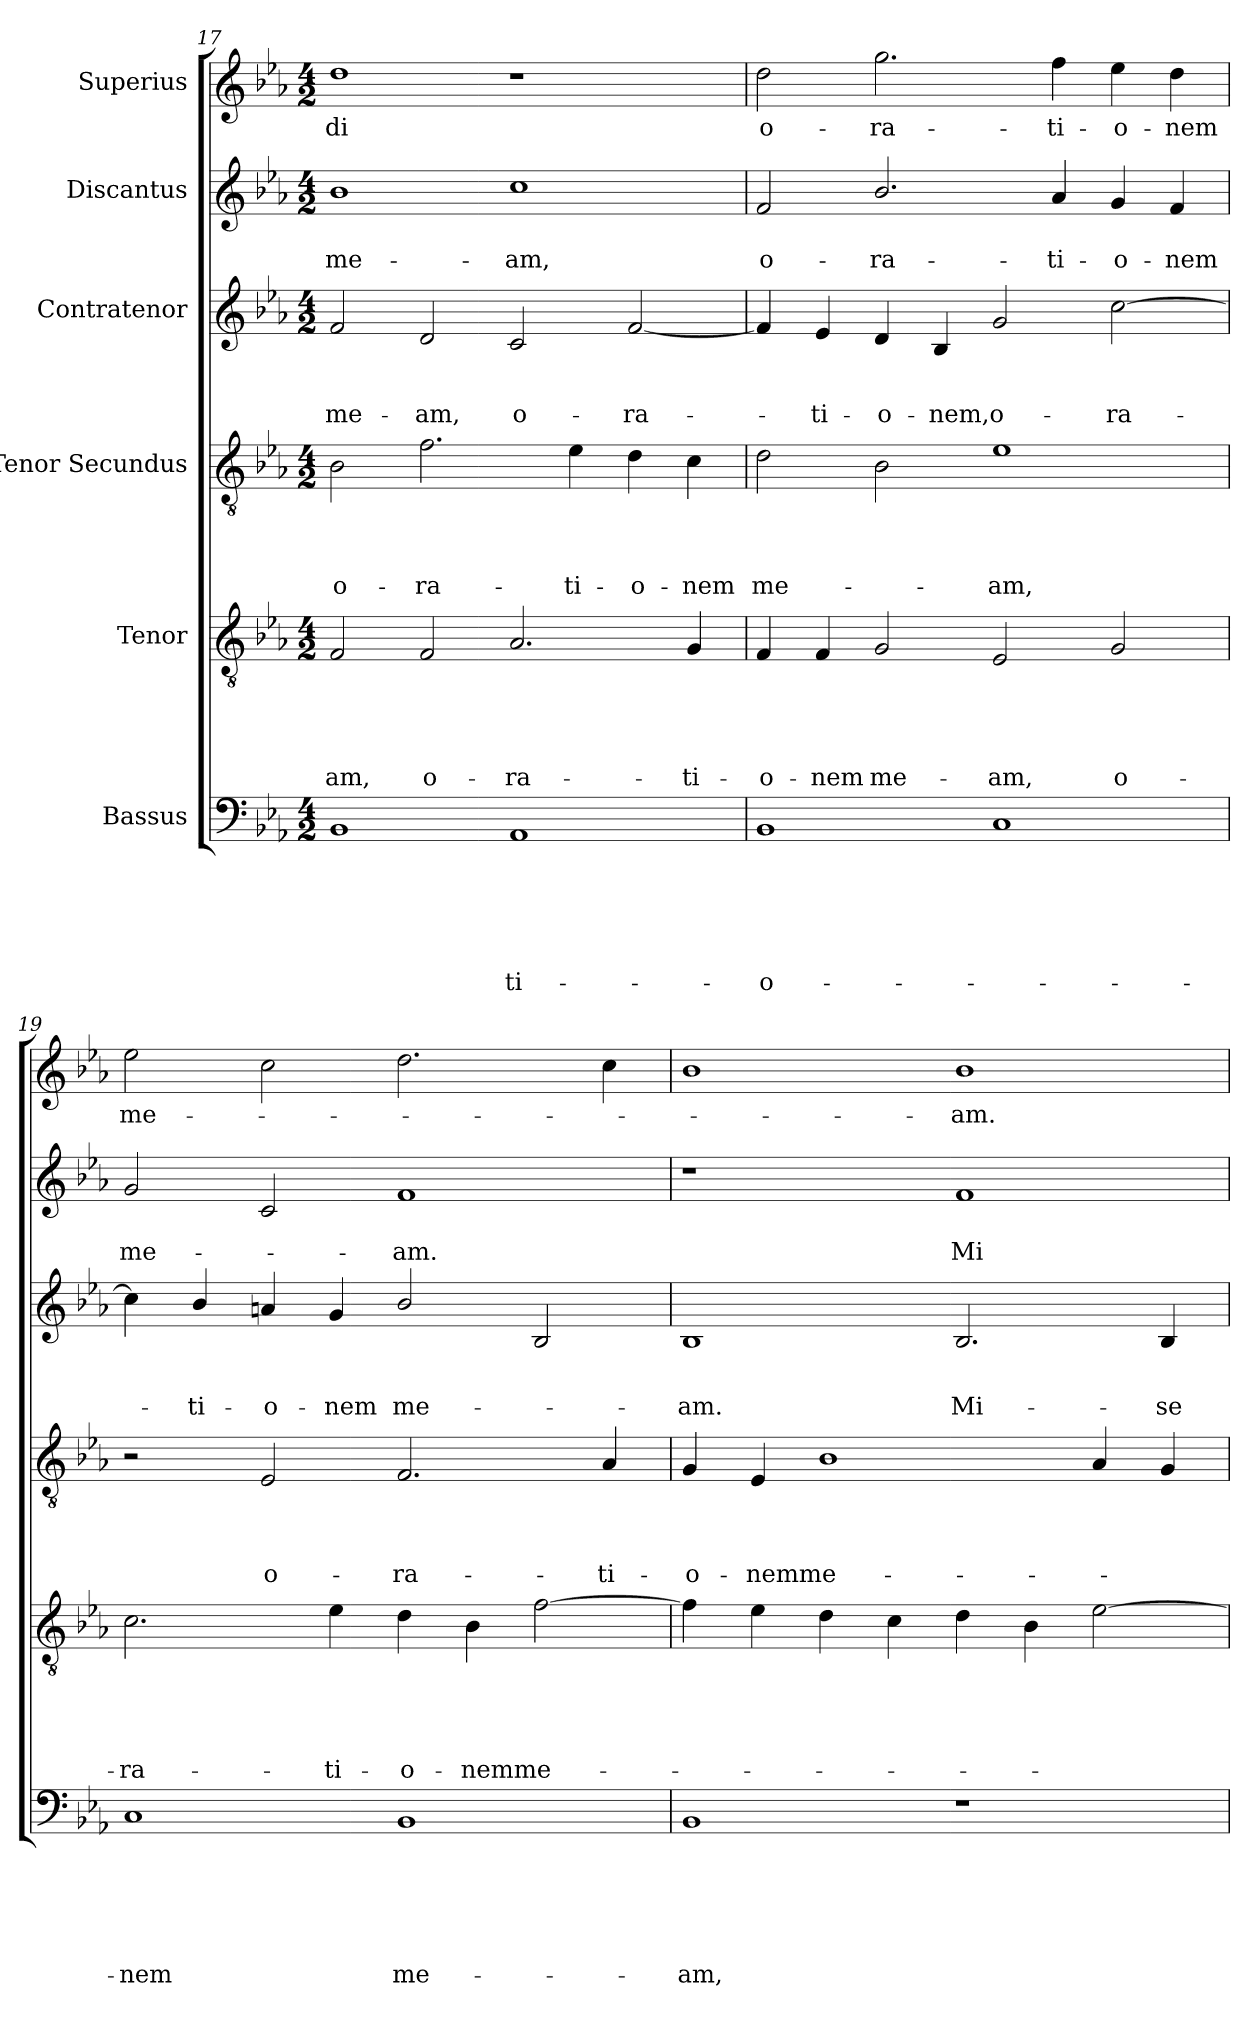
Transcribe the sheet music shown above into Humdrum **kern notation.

**kern	**text	**text	**text	**text	**text	**text	**kern	**text	**text	**text	**text	**text	**kern	**text	**text	**text	**text	**kern	**text	**text	**text	**kern	**text	**text	**kern	**text
*part6	*part6	*part6	*part6	*part6	*part6	*part6	*part5	*part5	*part5	*part5	*part5	*part5	*part4	*part4	*part4	*part4	*part4	*part3	*part3	*part3	*part3	*part2	*part2	*part2	*part1	*part1
*staff6	*staff6	*staff6	*staff6	*staff6	*staff6	*staff6	*staff5	*staff5	*staff5	*staff5	*staff5	*staff5	*staff4	*staff4	*staff4	*staff4	*staff4	*staff3	*staff3	*staff3	*staff3	*staff2	*staff2	*staff2	*staff1	*staff1
*I"Bassus	*	*	*	*	*	*	*I"Tenor	*	*	*	*	*	*I"Tenor Secundus	*	*	*	*	*I"Contratenor	*	*	*	*I"Discantus	*	*	*I"Superius	*
!!LO:PB:g=z
*clefF4	*	*	*	*	*	*	*clefGv2	*	*	*	*	*	*clefGv2	*	*	*	*	*clefG2	*	*	*	*clefG2	*	*	*clefG2	*
*k[b-e-a-]	*	*	*	*	*	*	*k[b-e-a-]	*	*	*	*	*	*k[b-e-a-]	*	*	*	*	*k[b-e-a-]	*	*	*	*k[b-e-a-]	*	*	*k[b-e-a-]	*
*E-:	*	*	*	*	*	*	*E-:	*	*	*	*	*	*E-:	*	*	*	*	*E-:	*	*	*	*E-:	*	*	*E-:	*
*M4/2	*	*	*	*	*	*	*M4/2	*	*	*	*	*	*M4/2	*	*	*	*	*M4/2	*	*	*	*M4/2	*	*	*M4/2	*
=17	=17	=17	=17	=17	=17	=17	=17	=17	=17	=17	=17	=17	=17	=17	=17	=17	=17	=17	=17	=17	=17	=17	=17	=17	=17	=17
!	!	!	!	!	!	!	!	!	!	!	!	!LO:LY:b	!	!	!	!	!LO:LY:b	!	!	!	!LO:LY:b	!	!	!LO:LY:b	!	!LO:LY:b:rj
1BB-	.	.	.	.	.	.	2F/	.	.	.	.	-am,	2B-\	.	.	.	o-	2f/	.	.	me-	1b-	.	me-	1dd	-di
!	!	!	!	!	!	!	!	!	!	!	!	!LO:LY:b	!	!	!	!	!LO:LY:b	!	!	!	!LO:LY:b	!	!	!	!	!
.	.	.	.	.	.	.	2F/	.	.	.	.	o-	2.f\	.	.	.	-ra-	2d/	.	.	-am,	.	.	.	.	.
!	!	!	!	!	!	!LO:LY:b	!	!	!	!	!	!LO:LY:b	!	!	!	!	!	!	!	!	!LO:LY:b	!	!	!LO:LY:b	!	!
1AA-	.	.	.	.	.	-ti-	2.A-/	.	.	.	.	-ra-	.	.	.	.	.	2c/	.	.	o-	1cc	.	-am,	1r	.
!	!	!	!	!	!	!	!	!	!	!	!	!	!	!	!	!	!LO:LY:b	!	!	!	!	!	!	!	!	!
.	.	.	.	.	.	.	.	.	.	.	.	.	4e-\	.	.	.	-ti-	.	.	.	.	.	.	.	.	.
!	!	!	!	!	!	!	!	!	!	!	!	!	!	!	!	!	!LO:LY:b	!	!	!	!LO:LY:b	!	!	!	!	!
.	.	.	.	.	.	.	.	.	.	.	.	.	4d\	.	.	.	-o-	[<2f/	.	.	-ra-	.	.	.	.	.
!	!	!	!	!	!	!	!	!	!	!	!	!LO:LY:b	!	!	!	!	!LO:LY:b	!	!	!	!	!	!	!	!	!
.	.	.	.	.	.	.	4G/	.	.	.	.	-ti-	4c\	.	.	.	-nem	.	.	.	.	.	.	.	.	.
=18	=18	=18	=18	=18	=18	=18	=18	=18	=18	=18	=18	=18	=18	=18	=18	=18	=18	=18	=18	=18	=18	=18	=18	=18	=18	=18
!	!	!	!	!	!	!LO:LY:b:rj	!	!	!	!	!	!LO:LY:b:rj	!	!	!	!	!LO:LY:b	!	!	!	!	!	!	!LO:LY:b	!	!LO:LY:b
1BB-	.	.	.	.	.	-o-	4F/	.	.	.	.	-o-	2d\	.	.	.	me-	4f/]	.	.	.	2f/	.	o-	2dd\	o-
!	!	!	!	!	!	!	!	!	!	!	!	!LO:LY:b	!	!	!	!	!	!	!	!	!LO:LY:b	!	!	!	!	!
.	.	.	.	.	.	.	4F/	.	.	.	.	-nem	.	.	.	.	.	4e-/	.	.	-ti-	.	.	.	.	.
!	!	!	!	!	!	!	!	!	!	!	!	!LO:LY:b	!	!	!	!	!	!	!	!	!LO:LY:b	!	!	!LO:LY:b	!	!LO:LY:b
.	.	.	.	.	.	.	2G/	.	.	.	.	me-	2B-\	.	.	.	.	4d/	.	.	-o-	2.b-/	.	-ra-	2.gg\	-ra-
!	!	!	!	!	!	!	!	!	!	!	!	!	!	!	!	!	!	!	!	!	!LO:LY:b	!	!	!	!	!
.	.	.	.	.	.	.	.	.	.	.	.	.	.	.	.	.	.	4B-/	.	.	-nem,o-	.	.	.	.	.
!	!	!	!	!	!	!	!	!	!	!	!	!LO:LY:b	!	!	!	!	!LO:LY:b	!	!	!	!	!	!	!	!	!
1C	.	.	.	.	.	.	2E-/	.	.	.	.	-am,	1e-	.	.	.	-am,	2g/	.	.	.	.	.	.	.	.
!	!	!	!	!	!	!	!	!	!	!	!	!	!	!	!	!	!	!	!	!	!	!	!	!LO:LY:b	!	!LO:LY:b
.	.	.	.	.	.	.	.	.	.	.	.	.	.	.	.	.	.	.	.	.	.	4a-/	.	-ti-	4ff\	-ti-
!	!	!	!	!	!	!	!	!	!	!	!	!LO:LY:b	!	!	!	!	!	!	!	!	!LO:LY:b	!	!	!LO:LY:b	!	!LO:LY:b
.	.	.	.	.	.	.	2G/	.	.	.	.	o-	.	.	.	.	.	[>2cc\	.	.	-ra-	4g/	.	-o-	4ee-\	-o-
!	!	!	!	!	!	!	!	!	!	!	!	!	!	!	!	!	!	!	!	!	!	!	!	!LO:LY:b	!	!LO:LY:b:rj
.	.	.	.	.	.	.	.	.	.	.	.	.	.	.	.	.	.	.	.	.	.	4f/	.	-nem	4dd\	-nem
=19	=19	=19	=19	=19	=19	=19	=19	=19	=19	=19	=19	=19	=19	=19	=19	=19	=19	=19	=19	=19	=19	=19	=19	=19	=19	=19
!	!	!	!	!	!	!LO:LY:b	!	!	!	!	!	!LO:LY:b	!	!	!	!	!	!	!	!	!	!	!	!LO:LY:b	!	!LO:LY:b
1C	.	.	.	.	.	-nem	2.c\	.	.	.	.	-ra-	2r	.	.	.	.	4cc\]	.	.	.	2g/	.	me-	2ee-\	me-
!	!	!	!	!	!	!	!	!	!	!	!	!	!	!	!	!	!	!	!	!	!LO:LY:b	!	!	!	!	!
.	.	.	.	.	.	.	.	.	.	.	.	.	.	.	.	.	.	4b-/	.	.	-ti-	.	.	.	.	.
!	!	!	!	!	!	!	!	!	!	!	!	!	!	!	!	!	!LO:LY:b	!	!	!	!LO:LY:b:rj	!	!	!	!	!
.	.	.	.	.	.	.	.	.	.	.	.	.	2E-/	.	.	.	o-	4an/	.	.	-o-	2c/	.	.	2cc\	.
!	!	!	!	!	!	!	!	!	!	!	!	!LO:LY:b	!	!	!	!	!	!	!	!	!LO:LY:b:rj	!	!	!	!	!
.	.	.	.	.	.	.	4e-\	.	.	.	.	-ti-	.	.	.	.	.	4g/	.	.	-nem	.	.	.	.	.
!	!	!	!	!	!	!LO:LY:b	!	!	!	!	!	!LO:LY:b:rj	!	!	!	!	!LO:LY:b	!	!	!	!LO:LY:b	!	!	!LO:LY:b	!	!
1BB-	.	.	.	.	.	me-	4d\	.	.	.	.	-o-	2.F/	.	.	.	-ra-	2b-/	.	.	me-	1f	.	-am.	2.dd\	.
!	!	!	!	!	!	!	!	!	!	!	!	!LO:LY:b:rj	!	!	!	!	!	!	!	!	!	!	!	!	!	!
.	.	.	.	.	.	.	4B-\	.	.	.	.	-nemme-	.	.	.	.	.	.	.	.	.	.	.	.	.	.
.	.	.	.	.	.	.	[>2f\	.	.	.	.	.	.	.	.	.	.	2B-/	.	.	.	.	.	.	.	.
!	!	!	!	!	!	!	!	!	!	!	!	!	!	!	!	!	!LO:LY:b	!	!	!	!	!	!	!	!	!
.	.	.	.	.	.	.	.	.	.	.	.	.	4A-/	.	.	.	-ti-	.	.	.	.	.	.	.	4cc\	.
=20	=20	=20	=20	=20	=20	=20	=20	=20	=20	=20	=20	=20	=20	=20	=20	=20	=20	=20	=20	=20	=20	=20	=20	=20	=20	=20
!	!	!	!	!	!	!LO:LY:b	!	!	!	!	!	!	!	!	!	!	!LO:LY:b	!	!	!	!LO:LY:b	!	!	!	!	!
1BB-	.	.	.	.	.	-am,	4f\]	.	.	.	.	.	4G/	.	.	.	-o-	1B-	.	.	-am.	1r	.	.	1b-	.
!	!	!	!	!	!	!	!	!	!	!	!	!	!	!	!	!	!LO:LY:b:rj	!	!	!	!	!	!	!	!	!
.	.	.	.	.	.	.	4e-\	.	.	.	.	.	4E-/	.	.	.	-nemme-	.	.	.	.	.	.	.	.	.
.	.	.	.	.	.	.	4d\	.	.	.	.	.	1B-	.	.	.	.	.	.	.	.	.	.	.	.	.
.	.	.	.	.	.	.	4c\	.	.	.	.	.	.	.	.	.	.	.	.	.	.	.	.	.	.	.
!	!	!	!	!	!	!	!	!	!	!	!	!	!	!	!	!	!	!	!	!	!LO:LY:b	!	!	!LO:LY:b	!	!LO:LY:b
1r	.	.	.	.	.	.	4d\	.	.	.	.	.	.	.	.	.	.	2.B-/	.	.	Mi-	1f	.	Mi-	1b-	-am.
.	.	.	.	.	.	.	4B-\	.	.	.	.	.	.	.	.	.	.	.	.	.	.	.	.	.	.	.
.	.	.	.	.	.	.	[<2e-\	.	.	.	.	.	4A-/	.	.	.	.	.	.	.	.	.	.	.	.	.
!	!	!	!	!	!	!	!	!	!	!	!	!	!	!	!	!	!	!	!	!	!LO:LY:b	!	!	!	!	!
.	.	.	.	.	.	.	.	.	.	.	.	.	4G/	.	.	.	.	4B-/	.	.	-se-	.	.	.	.	.
=	=	=	=	=	=	=	=	=	=	=	=	=	=	=	=	=	=	=	=	=	=	=	=	=	=	=
*-	*-	*-	*-	*-	*-	*-	*-	*-	*-	*-	*-	*-	*-	*-	*-	*-	*-	*-	*-	*-	*-	*-	*-	*-	*-	*-
